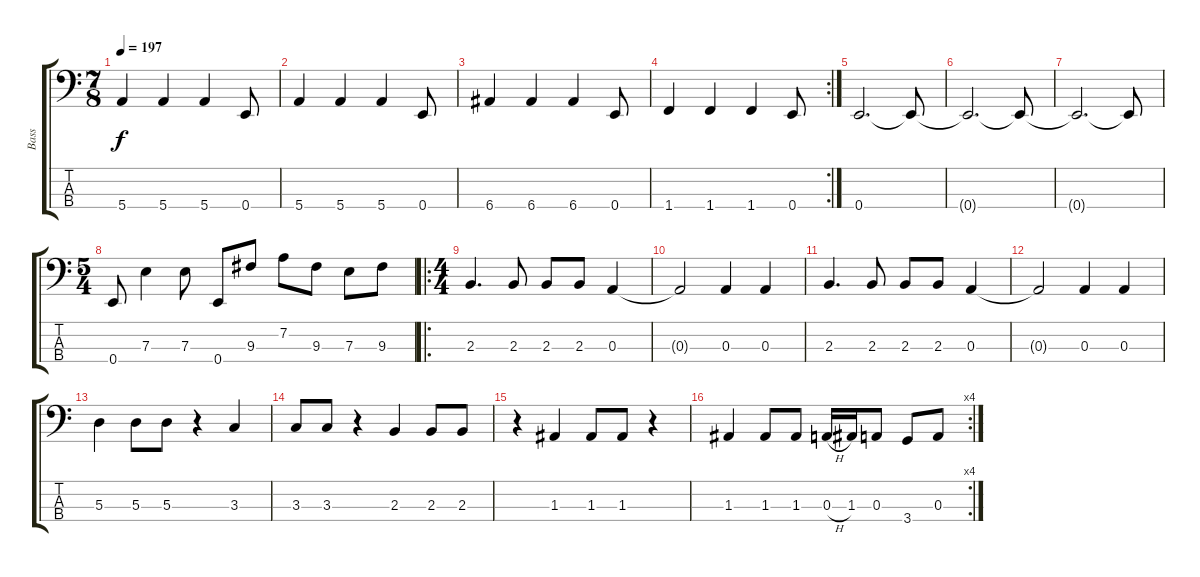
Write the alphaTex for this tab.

\track ("Bass" "Bass") {instrument electricbassfinger}
\staff {score tabs}
\tuning (G2 D2 A1 E1) {hide}
\ts (7 8)
\tempo 197
\clef f4
\ks c
5.4.4{dy f} 5.4.4 5.4.4 0.4.8 |
5.4.4 5.4.4 5.4.4 0.4.8 |
6.4.4 6.4.4 6.4.4 0.4.8 |
\rc 2
1.4.4 1.4.4 1.4.4 0.4.8 |
0.4.2{d} 0.4{t}.8 |
0.4{t}.2{d} 0.4{t}.8 |
0.4{t}.2{d} 0.4{t}.8 |
\ts (5 4)
0.4.8 7.3.4 7.3.8 0.4.8 9.3.8 7.2.8 9.3.8 7.3.8 9.3.8 |
\ro
\ts (4 4)
2.3.4{d} 2.3.8 2.3.8 2.3.8 0.3.4 |
0.3{t}.2 0.3.4 0.3.4 |
2.3.4{d} 2.3.8 2.3.8 2.3.8 0.3.4 |
0.3{t}.2 0.3.4 0.3.4 |
5.3.4 5.3.8 5.3.8 r.4 3.3.4 |
3.3.8 3.3.8 r.4 2.3.4 2.3.8 2.3.8 |
r.4 1.3.4 1.3.8 1.3.8 r.4 |
\rc 4
1.3.4 1.3.8 1.3.8 0.3{h}.16 1.3.16 0.3.8 3.4.8 0.3.8
